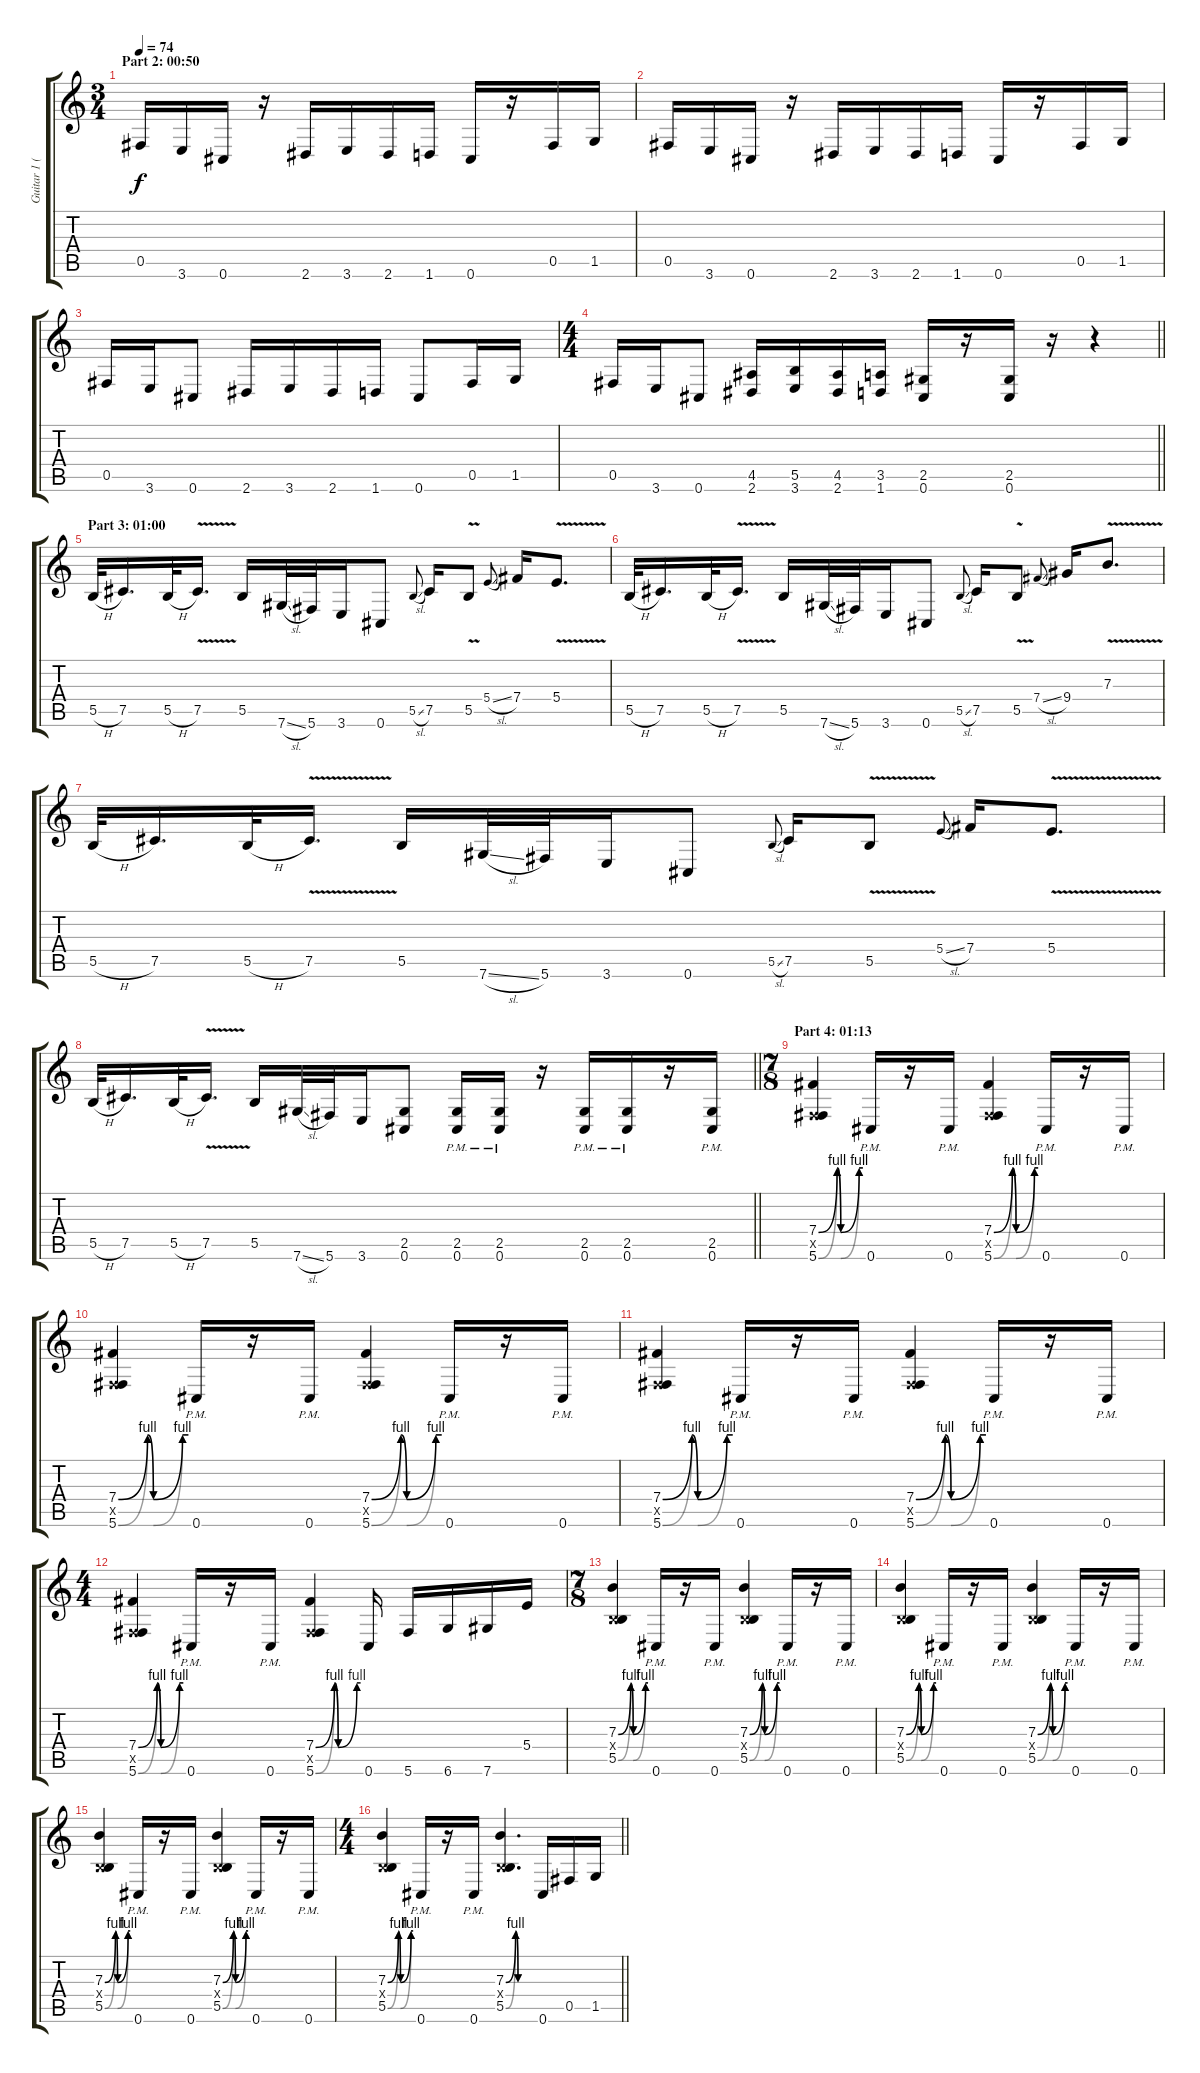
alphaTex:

\track ("Guitar 1 (Distortion)" "Guitar 1 (") {instrument distortionguitar}
\staff {score tabs}
\tuning (Db4 Ab3 E3 B2 Gb2 Db2) {hide}
\ts (3 4)
\section ("" "Part 2: 00:50")
\tempo 74
\clef g2
\ks c
0.5.16{dy f} 3.6.16 0.6.16 r.16 2.6.16 3.6.16 2.6.16 1.6.16 0.6.16 r.16 0.5.16 1.5.16 |
0.5.16 3.6.16 0.6.16 r.16 2.6.16 3.6.16 2.6.16 1.6.16 0.6.16 r.16 0.5.16 1.5.16 |
0.5.16 3.6.16 0.6.8 2.6.16 3.6.16 2.6.16 1.6.16 0.6.8 0.5.16 1.5.16 |
\ts (4 4)
\barLineRight lightlight
0.5.16 3.6.16 0.6.8 (4.5 2.6).16 (5.5 3.6).16 (4.5 2.6).16 (3.5 1.6).16 (2.5 0.6).16 r.16 (2.5 0.6).16 r.16 r.4 |
\section ("" "Part 3: 01:00")
5.5{h}.32 7.5.16{d} 5.5{h}.32 7.5{v}.16{d} 5.5.16 7.6{sl}.32 5.6.32 3.6.16 0.6.8 5.5{sl}.8{gr onbeat} 7.5.16 5.5{v}.8 5.4{sl}.8{gr onbeat} 7.4.16 5.4{v}.8{d} |
5.5{h}.32 7.5.16{d} 5.5{h}.32 7.5{v}.16{d} 5.5.16 7.6{sl}.32 5.6.32 3.6.16 0.6.8 5.5{sl}.8{gr onbeat} 7.5.16 5.5{v}.8 7.4{sl}.8{gr onbeat} 9.4.16 7.3{v}.8{d} |
5.5{h}.32 7.5.16{d} 5.5{h}.32 7.5{v}.16{d} 5.5.16 7.6{sl}.32 5.6.32 3.6.16 0.6.8 5.5{sl}.8{gr onbeat} 7.5.16 5.5{v}.8 5.4{sl}.8{gr onbeat} 7.4.16 5.4{v}.8{d} |
\barLineRight lightlight
5.5{h}.32 7.5.16{d} 5.5{h}.32 7.5{v}.16{d} 5.5.16 7.6{sl}.32 5.6.32 3.6.16 (2.5 0.6).8 (2.5{pm} 0.6{pm}).16 (2.5{pm} 0.6{pm}).16 r.16 (2.5{pm} 0.6{pm}).16 (2.5{pm} 0.6{pm}).16 r.16 (2.5{pm} 0.6{pm}).16 |
\ts (7 8)
\section ("" "Part 4: 01:13")
(7.4{be (custom 0 0 25 4 30 0 55 4 60 4)} 0.5{x} 5.6{be (custom 0 0 25 4 30 0 55 4 60 4)}).4 0.6{pm}.16 r.16 0.6{pm}.16 (7.4{be (custom 0 0 25 4 30 0 55 4 60 4)} 0.5{x} 5.6{be (custom 0 0 25 4 30 0 55 4 60 4)}).4 0.6{pm}.16 r.16 0.6{pm}.16 |
(7.4{be (custom 0 0 25 4 30 0 55 4 60 4)} 0.5{x} 5.6{be (custom 0 0 25 4 30 0 55 4 60 4)}).4 0.6{pm}.16 r.16 0.6{pm}.16 (7.4{be (custom 0 0 25 4 30 0 55 4 60 4)} 0.5{x} 5.6{be (custom 0 0 25 4 30 0 55 4 60 4)}).4 0.6{pm}.16 r.16 0.6{pm}.16 |
(7.4{be (custom 0 0 25 4 30 0 55 4 60 4)} 0.5{x} 5.6{be (custom 0 0 25 4 30 0 55 4 60 4)}).4 0.6{pm}.16 r.16 0.6{pm}.16 (7.4{be (custom 0 0 25 4 30 0 55 4 60 4)} 0.5{x} 5.6{be (custom 0 0 25 4 30 0 55 4 60 4)}).4 0.6{pm}.16 r.16 0.6{pm}.16 |
\ts (4 4)
(7.4{be (custom 0 0 25 4 30 0 55 4 60 4)} 0.5{x} 5.6{be (custom 0 0 25 4 30 0 55 4 60 4)}).4 0.6{pm}.16 r.16 0.6{pm}.16 (7.4{be (custom 0 0 25 4 30 0 55 4 60 4)} 0.5{x} 5.6{be (custom 0 0 25 4 30 0 60 0)}).4 0.6.16 5.6.16 6.6.16 7.6.16 5.4.16 |
\ts (7 8)
(7.3{be (custom 0 0 25 4 30 0 55 4 60 4)} 0.4{x} 5.5{be (custom 0 0 25 4 30 0 55 4 60 4)}).4 0.6{pm}.16 r.16 0.6{pm}.16 (7.3{be (custom 0 0 25 4 30 0 55 4 60 4)} 0.4{x} 5.5{be (custom 0 0 25 4 30 0 55 4 60 4)}).4 0.6{pm}.16 r.16 0.6{pm}.16 |
(7.3{be (custom 0 0 25 4 30 0 55 4 60 4)} 0.4{x} 5.5{be (custom 0 0 25 4 30 0 55 4 60 4)}).4 0.6{pm}.16 r.16 0.6{pm}.16 (7.3{be (custom 0 0 25 4 30 0 55 4 60 4)} 0.4{x} 5.5{be (custom 0 0 25 4 30 0 55 4 60 4)}).4 0.6{pm}.16 r.16 0.6{pm}.16 |
(7.3{be (custom 0 0 25 4 30 0 55 4 60 4)} 0.4{x} 5.5{be (custom 0 0 25 4 30 0 55 4 60 4)}).4 0.6{pm}.16 r.16 0.6{pm}.16 (7.3{be (custom 0 0 25 4 30 0 55 4 60 4)} 0.4{x} 5.5{be (custom 0 0 25 4 30 0 55 4 60 4)}).4 0.6{pm}.16 r.16 0.6{pm}.16 |
\ts (4 4)
\barLineRight lightlight
(7.3{be (custom 0 0 25 4 30 0 55 4 60 4)} 0.4{x} 5.5{be (custom 0 0 25 4 30 0 55 4 60 4)}).4 0.6{pm}.16 r.16 0.6{pm}.16 (7.3{be (custom 0 0 20 4 25 0 60 0)} 0.4{x} 5.5{be (custom 0 0 20 4 25 0 60 0)}).4{d} 0.6.16 0.5.16 1.5.16
